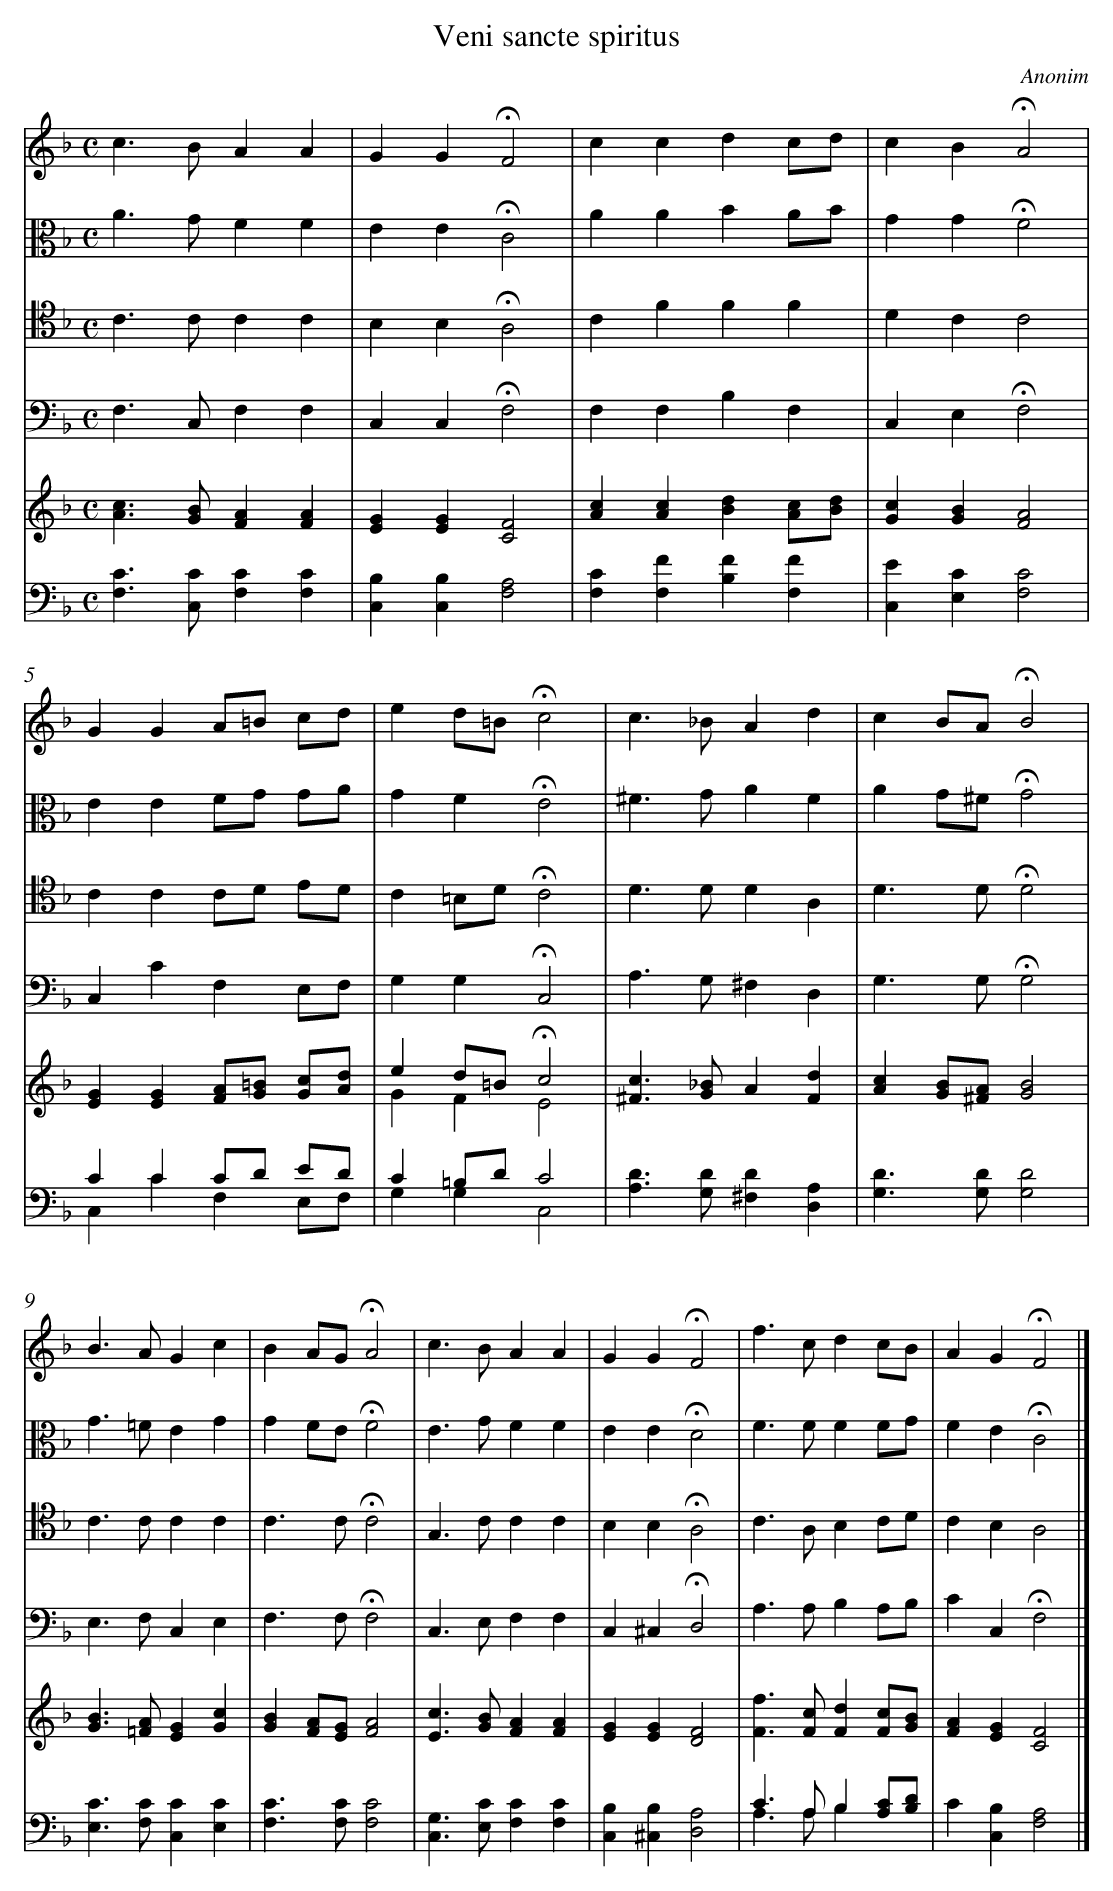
X:1
T: Veni sancte spiritus
C: Anonim
L: 1/4
M: C
V: 1 clef=treble
V: 2 clef=alto
V: 3 clef=tenor
V: 4 clef=bass
V: 5 clef=treble
V: 6 clef=bass
K: F
[V:1] c>BAA |
[V:2] A>GFF |
[V:3] C>CCC |
[V:4] F,>C,F,F, |
[V:5] [cA]>[BG][AF][AF] |
[V:6] [CF,]>[CC,][CF,][CF,] |
[V:1] GG!fermata!F2 |
[V:2] EE!fermata!C2 |
[V:3] B,B,!fermata!A,2 |
[V:4] C,C,!fermata!F,2 |
[V:5] [GE][GE][F2C2] |
[V:6] [B,C,][B,C,][A,2F,2] |
[V:1] ccdc/d/ |
[V:2] AABA/B/ |
[V:3] CFFF |
[V:4] F,F,B,F, |
[V:5] [cA][cA][dB][c/A/][d/B/] |
[V:6] [CF,][FF,][FB,][FF,] |
[V:1] cB!fermata!A2 |
[V:2] GG!fermata!F2 |
[V:3] DCC2 |
[V:4] C,E,!fermata!F,2 |
[V:5] [cG][BG][A2F2] |
[V:6] [EC,][CE,][C2F,2] |
[V:1] GGA/=B/ c/d/ |
[V:2] EEF/G/ G/A/ |
[V:3] CCC/D/ E/D/ |
[V:4] C,CF,E,/F,/ |
[V:5] [GE][GE][A/F/][=B/G/] [c/G/][d/A/] |
[V:6] CCC/D/ E/D/ & C,CF,E,/F,/ |
[V:1] ed/=B/!fermata!c2 |
[V:2] GF!fermata!E2 |
[V:3] C=B,/D/!fermata!C2 |
[V:4] G,G,!fermata!C,2 |
[V:5] ed/=B/!fermata!c2 & GFE2 |
[V:6] C=B,/D/C2 & G,G,C,2 |
[V:1] c>_BAd |
[V:2] ^F>GAF |
[V:3] D>DDA, |
[V:4] A,>G,^F,D, |
[V:5] [c^F]>[_BG]A[dF] |
[V:6] [DA,]>[DG,][D^F,][A,D,] |
[V:1] cB/A/!fermata!B2 |
[V:2] AG/^F/!fermata!G2 |
[V:3] D>D!fermata!D2 |
[V:4] G,>G,!fermata!G,2 |
[V:5] [cA][B/G/][A/^F/][B2G2] |
[V:6] [DG,]>[DG,][D2G,2] |
[V:1] B>AGc |
[V:2] G>=FEG |
[V:3] C>CCC |
[V:4] E,>F,C,E, |
[V:5] [BG]>[A=F][GE][cG] |
[V:6] [CE,]>[CF,][CC,][CE,] |
[V:1] BA/G/!fermata!A2 |
[V:2] GF/E/!fermata!F2 |
[V:3] C>C!fermata!C2 |
[V:4] F,>F,!fermata!F,2 |
[V:5] [BG][A/F/][G/E/][A2F2] |
[V:6] [CF,]>[CF,][C2F,2] |
[V:1] c>BAA |
[V:2] E>GFF |
[V:3] G,>CCC |
[V:4] C,>E,F,F, |
[V:5] [cE]>[BG][AF][AF] |
[V:6] [G,C,]>[CE,][CF,][CF,] |
[V:1] GG!fermata!F2 |
[V:2] EE!fermata!D2 |
[V:3] B,B,!fermata!A,2 |
[V:4] C,^C,!fermata!D,2 |
[V:5] [GE][GE][F2D2] |
[V:6] [B,C,][B,^C,][A,2D,2] |
[V:1] f>cdc/B/ |
[V:2] F>FFF/G/ |
[V:3] C>A,B,C/D/ |
[V:4] A,>A,B,A,/B,/ |
[V:5] [fF]>[cF][dF][c/F/][B/G/] |
[V:6] C>A,B,[C/A,/][D/B,/] & A,>A,B,x/ x/ |
[V:1] AG!fermata!F2 |]
[V:2] FE!fermata!C2 |]
[V:3] CB,A,2 |]
[V:4] CC,!fermata!F,2 |]
[V:5] [AF][GE][F2C2] |]
[V:6] C[B,C,][A,2F,2] |]
